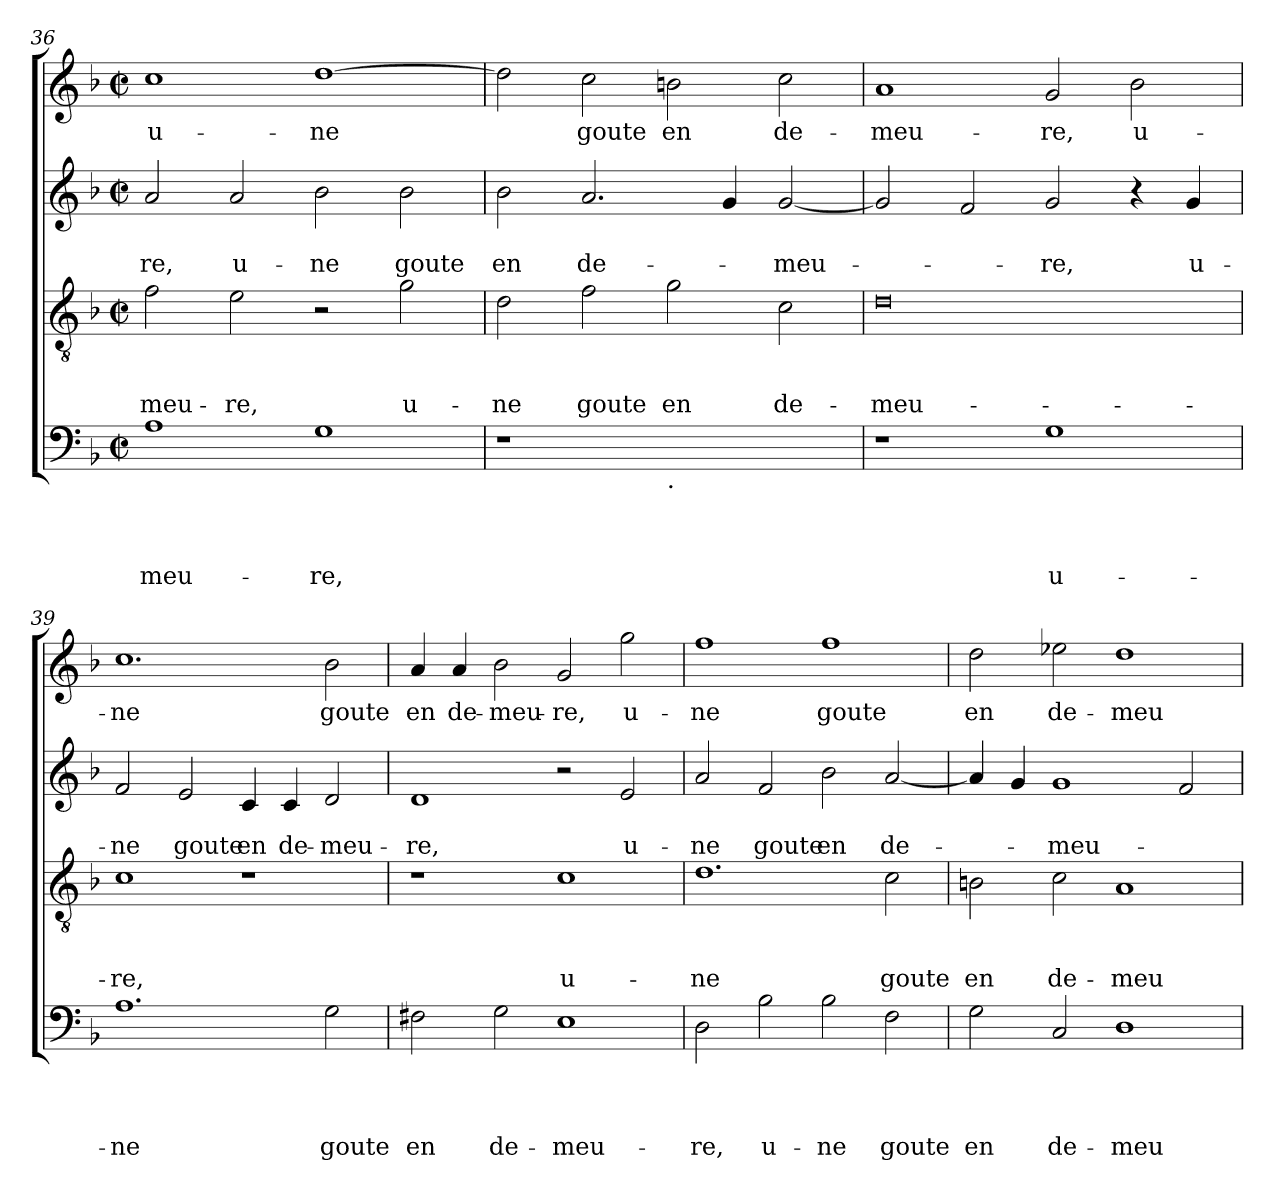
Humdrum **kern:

**kern	**text	**text	**text	**text	**kern	**text	**text	**text	**kern	**text	**text	**kern	**text
*part4	*part4	*part4	*part4	*part4	*part3	*part3	*part3	*part3	*part2	*part2	*part2	*part1	*part1
*staff4	*staff4	*staff4	*staff4	*staff4	*staff3	*staff3	*staff3	*staff3	*staff2	*staff2	*staff2	*staff1	*staff1
*clefF4	*	*	*	*	*clefGv2	*	*	*	*clefG2	*	*	*clefG2	*
*k[b-]	*	*	*	*	*k[b-]	*	*	*	*k[b-]	*	*	*k[b-]	*
*F:	*	*	*	*	*F:	*	*	*	*F:	*	*	*F:	*
*M2/2	*	*	*	*	*M2/2	*	*	*	*M2/2	*	*	*M2/2	*
*met(c|)	*	*	*	*	*met(c|)	*	*	*	*met(c|)	*	*	*met(c|)	*
=36	=36	=36	=36	=36	=36	=36	=36	=36	=36	=36	=36	=36	=36
!	!	!	!	!LO:LY:b	!	!	!	!LO:LY:b	!	!	!LO:LY:b	!	!LO:LY:b
1A	.	.	.	-meu-	2f\	.	.	-meu-	2a/	.	-re,	1cc	u-
!	!	!	!	!	!	!	!	!LO:LY:b:rj	!	!	!LO:LY:b	!	!
.	.	.	.	.	2e\	.	.	-re,	2a/	.	u-	.	.
!	!	!	!	!LO:LY:b	!	!	!	!	!	!	!LO:LY:b	!	!LO:LY:b
1G	.	.	.	-re,	2r	.	.	.	2b-\	.	-ne	[<1dd	-ne
!	!	!	!	!	!	!	!	!LO:LY:b	!	!	!LO:LY:b	!	!
.	.	.	.	.	2g\	.	.	u-	2b-\	.	goute	.	.
!!LO:LB:g=z
=37	=37	=37	=37	=37	=37	=37	=37	=37	=37	=37	=37	=37	=37
!	!	!	!	!	!	!	!	!LO:LY:b	!	!	!LO:LY:b	!	!
1r	.	.	.	.	2d\	.	.	-ne	2b-\	.	en	2dd\]	.
!	!	!	!	!	!	!	!	!LO:LY:b	!	!	!LO:LY:b	!	!LO:LY:b
.	.	.	.	.	2f\	.	.	goute	2.a/	.	de-	2cc\	goute
!LO:TX:b:t=.	!	!	!	!	!	!	!	!	!	!	!	!	!
!	!	!	!	!	!	!	!	!LO:LY:b	!	!	!	!	!LO:LY:b
1ryy	.	.	.	.	2g\	.	.	en	.	.	.	2bn\	en
.	.	.	.	.	.	.	.	.	4g/	.	.	.	.
!	!	!	!	!	!	!	!	!LO:LY:b	!	!	!LO:LY:b	!	!LO:LY:b
.	.	.	.	.	2c\	.	.	de-	[<2g/	.	-meu-	2cc\	de-
=38	=38	=38	=38	=38	=38	=38	=38	=38	=38	=38	=38	=38	=38
!	!	!	!	!	!	!	!	!LO:LY:b	!	!	!	!	!LO:LY:b
1r	.	.	.	.	0d	.	.	-meu-	2g/]	.	.	1a	-meu-
.	.	.	.	.	.	.	.	.	2f/	.	.	.	.
!	!	!	!	!LO:LY:b	!	!	!	!	!	!	!LO:LY:b	!	!LO:LY:b
1G	.	.	.	u-	.	.	.	.	2g/	.	-re,	2g/	-re,
!	!	!	!	!	!	!	!	!	!	!	!	!	!LO:LY:b
.	.	.	.	.	.	.	.	.	4r	.	.	2b-\	u-
!	!	!	!	!	!	!	!	!	!	!	!LO:LY:b	!	!
.	.	.	.	.	.	.	.	.	4g/	.	u-	.	.
=39	=39	=39	=39	=39	=39	=39	=39	=39	=39	=39	=39	=39	=39
!	!	!	!	!LO:LY:b	!	!	!	!LO:LY:b	!	!	!LO:LY:b	!	!LO:LY:b
1.A	.	.	.	-ne	1c	.	.	-re,	2f/	.	-ne	1.cc	-ne
!	!	!	!	!	!	!	!	!	!	!	!LO:LY:b	!	!
.	.	.	.	.	.	.	.	.	2e/	.	goute	.	.
!	!	!	!	!	!	!	!	!	!	!	!LO:LY:b	!	!
.	.	.	.	.	1r	.	.	.	4c/	.	en	.	.
!	!	!	!	!	!	!	!	!	!	!	!LO:LY:b	!	!
.	.	.	.	.	.	.	.	.	4c/	.	de-	.	.
!	!	!	!	!LO:LY:b	!	!	!	!	!	!	!LO:LY:b	!	!LO:LY:b
2G\	.	.	.	goute	.	.	.	.	2d/	.	-meu-	2b-\	goute
!!LO:LB:g=z
=40	=40	=40	=40	=40	=40	=40	=40	=40	=40	=40	=40	=40	=40
!	!	!	!	!LO:LY:b	!	!	!	!	!	!	!LO:LY:b	!	!LO:LY:b
2F#X\	.	.	.	en	1r	.	.	.	1d	.	-re,	4a/	en
!	!	!	!	!	!	!	!	!	!	!	!	!	!LO:LY:b
.	.	.	.	.	.	.	.	.	.	.	.	4a/	de-
!	!	!	!	!LO:LY:b	!	!	!	!	!	!	!	!	!LO:LY:b
2G\	.	.	.	de-	.	.	.	.	.	.	.	2b-\	-meu-
!	!	!	!	!LO:LY:b	!	!	!	!LO:LY:b	!	!	!	!	!LO:LY:b
1E	.	.	.	-meu-	1c	.	.	u-	2r	.	.	2g/	-re,
!	!	!	!	!	!	!	!	!	!	!	!LO:LY:b	!	!LO:LY:b
.	.	.	.	.	.	.	.	.	2e/	.	u-	2gg\	u-
=41	=41	=41	=41	=41	=41	=41	=41	=41	=41	=41	=41	=41	=41
!	!	!	!	!LO:LY:b	!	!	!	!LO:LY:b	!	!	!LO:LY:b	!	!LO:LY:b
2D\	.	.	.	-re,	1.d	.	.	-ne	2a/	.	-ne	1ff	-ne
!	!	!	!	!LO:LY:b	!	!	!	!	!	!	!LO:LY:b	!	!
2B-\	.	.	.	u-	.	.	.	.	2f/	.	goute	.	.
!	!	!	!	!LO:LY:b	!	!	!	!	!	!	!LO:LY:b	!	!LO:LY:b
2B-\	.	.	.	-ne	.	.	.	.	2b-\	.	en	1ff	goute
!	!	!	!	!LO:LY:b	!	!	!	!LO:LY:b	!	!	!LO:LY:b	!	!
2F\	.	.	.	goute	2c\	.	.	goute	[<2a/	.	de-	.	.
=42	=42	=42	=42	=42	=42	=42	=42	=42	=42	=42	=42	=42	=42
!	!	!	!	!LO:LY:b	!	!	!	!LO:LY:b	!	!	!	!	!LO:LY:b
2G\	.	.	.	en	2Bn\	.	.	en	4a/]	.	.	2dd\	en
.	.	.	.	.	.	.	.	.	4g/	.	.	.	.
!	!	!	!	!LO:LY:b	!	!	!	!LO:LY:b	!	!	!LO:LY:b	!	!LO:LY:b
2C/	.	.	.	de-	2c\	.	.	de-	1g	.	-meu-	2ee-X\	de-
!	!	!	!	!LO:LY:b	!	!	!	!LO:LY:b	!	!	!	!	!LO:LY:b
1D	.	.	.	-meu-	1A	.	.	-meu-	.	.	.	1dd	-meu-
.	.	.	.	.	.	.	.	.	2f/	.	.	.	.
=	=	=	=	=	=	=	=	=	=	=	=	=	=
*-	*-	*-	*-	*-	*-	*-	*-	*-	*-	*-	*-	*-	*-
